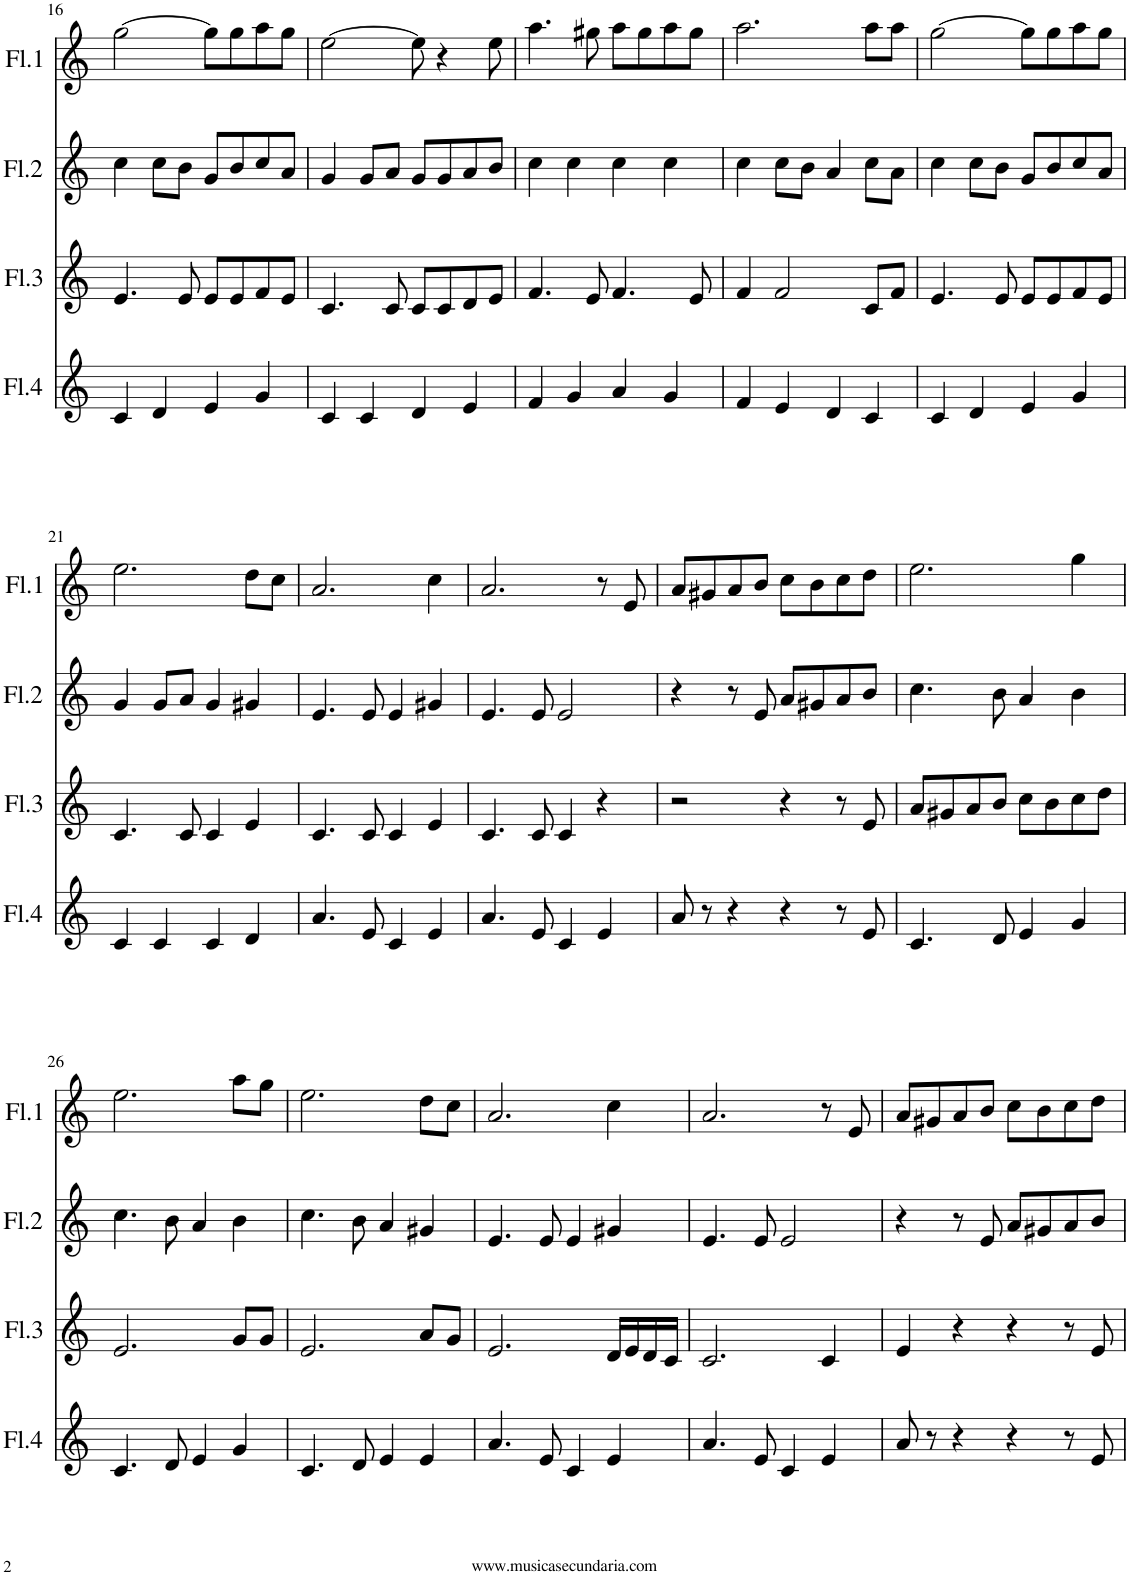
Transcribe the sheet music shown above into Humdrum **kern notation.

**kern	**kern	**kern	**kern
*part4	*part3	*part2	*part1
*staff4	*staff3	*staff2	*staff1
*I"Flauta 4	*I"Flauta 3	*I"Flauta 2	*I"Flauta 1
*I'Fl.4	*I'Fl.3	*I'Fl.2	*I'Fl.1
!!LO:PB:g=z
*clefG2	*clefG2	*clefG2	*clefG2
*k[]	*k[]	*k[]	*k[]
*M4/4	*M4/4	*M4/4	*M4/4
*met(c)	*met(c)	*met(c)	*met(c)
=16	=16	=16	=16
4c/	4.e/	4cc\	[2gg\
4d/	.	8cc\L	.
.	8e/	8b\J	.
4e/	8e/L	8g/L	8gg\L]
.	8e/	8b/	8gg\
4g/	8f/	8cc/	8aa\
.	8e/J	8a/J	8gg\J
=17	=17	=17	=17
4c/	4.c/	4g/	[2ee\
4c/	.	8g/L	.
.	8c/	8a/J	.
4d/	8c/L	8g/L	8ee\]
.	8c/	8g/	4r
4e/	8d/	8a/	.
.	8e/J	8b/J	8ee\
=18	=18	=18	=18
4f/	4.f/	4cc\	4.aa\
4g/	.	4cc\	.
.	8e/	.	8gg#X\
4a/	4.f/	4cc\	8aa\L
.	.	.	8gg#\
4g/	.	4cc\	8aa\
.	8e/	.	8gg#\J
=19	=19	=19	=19
4f/	4f/	4cc\	2.aa\
4e/	2f/	8cc\L	.
.	.	8b\J	.
4d/	.	4a/	.
4c/	8c/L	8cc\L	8aa\L
.	8f/J	8a\J	8aa\J
=20	=20	=20	=20
4c/	4.e/	4cc\	[2gg\
4d/	.	8cc\L	.
.	8e/	8b\J	.
4e/	8e/L	8g/L	8gg\L]
.	8e/	8b/	8gg\
4g/	8f/	8cc/	8aa\
.	8e/J	8a/J	8gg\J
!!LO:LB:g=z
=21	=21	=21	=21
4c/	4.c/	4g/	2.ee\
4c/	.	8g/L	.
.	8c/	8a/J	.
4c/	4c/	4g/	.
4d/	4e/	4g#X/	8dd\L
.	.	.	8cc\J
=22	=22	=22	=22
4.a/	4.c/	4.e/	2.a/
8e/	8c/	8e/	.
4c/	4c/	4e/	.
4e/	4e/	4g#X/	4cc\
=23	=23	=23	=23
4.a/	4.c/	4.e/	2.a/
8e/	8c/	8e/	.
4c/	4c/	2e/	.
4e/	4r	.	8r
.	.	.	8e/
=24	=24	=24	=24
8a/	2r	4r	8a/L
8r	.	.	8g#X/
4r	.	8r	8a/
.	.	8e/	8b/J
4r	4r	8a/L	8cc\L
.	.	8g#X/	8b\
8r	8r	8a/	8cc\
8e/	8e/	8b/J	8dd\J
=25	=25	=25	=25
4.c/	8a/L	4.cc\	2.ee\
.	8g#X/	.	.
.	8a/	.	.
8d/	8b/J	8b\	.
4e/	8cc\L	4a/	.
.	8b\	.	.
4g/	8cc\	4b\	4gg\
.	8dd\J	.	.
!!LO:LB:g=z
=26	=26	=26	=26
4.c/	2.e/	4.cc\	2.ee\
8d/	.	8b\	.
4e/	.	4a/	.
4g/	8g/L	4b\	8aa\L
.	8g/J	.	8gg\J
=27	=27	=27	=27
4.c/	2.e/	4.cc\	2.ee\
8d/	.	8b\	.
4e/	.	4a/	.
4e/	8a/L	4g#X/	8dd\L
.	8g/J	.	8cc\J
=28	=28	=28	=28
4.a/	2.e/	4.e/	2.a/
8e/	.	8e/	.
4c/	.	4e/	.
4e/	16d/LL	4g#X/	4cc\
.	16e/	.	.
.	16d/	.	.
.	16c/JJ	.	.
=29	=29	=29	=29
4.a/	2.c/	4.e/	2.a/
8e/	.	8e/	.
4c/	.	2e/	.
4e/	4c/	.	8r
.	.	.	8e/
=30	=30	=30	=30
8a/	4e/	4r	8a/L
8r	.	.	8g#X/
4r	4r	8r	8a/
.	.	8e/	8b/J
4r	4r	8a/L	8cc\L
.	.	8g#X/	8b\
8r	8r	8a/	8cc\
8e/	8e/	8b/J	8dd\J
=	=	=	=
*-	*-	*-	*-
